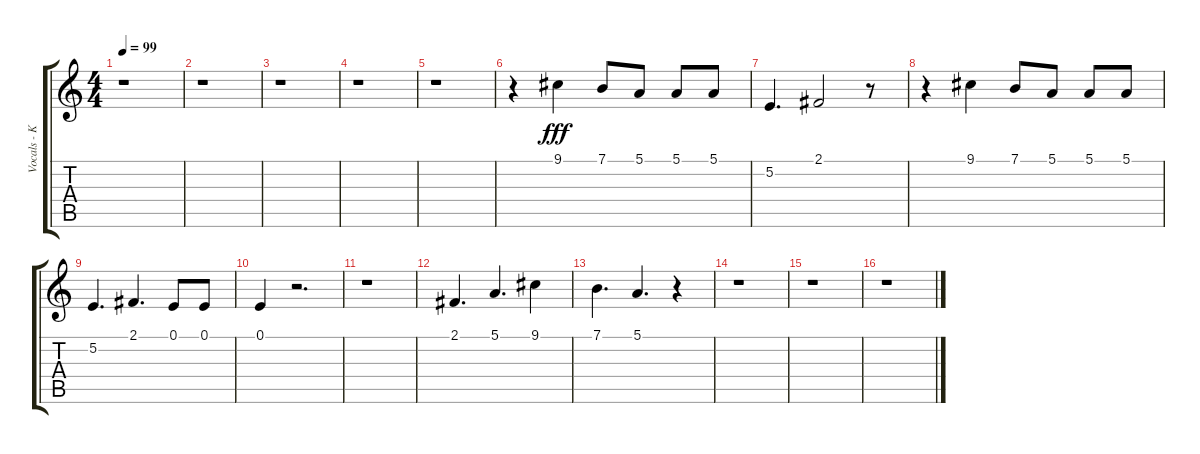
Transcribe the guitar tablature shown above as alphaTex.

\track ("Vocals - Kevin" "Vocals - K") {instrument baritonesax}
\staff {score tabs}
\tuning (E4 B3 G3 D3 A2 E2) {hide}
\ts (4 4)
\tempo 99
\clef g2
\ks c
r.1{dy fff} |
r.1 |
r.1 |
r.1 |
r.1 |
r.4 9.1.4 7.1.8 5.1.8 5.1.8 5.1.8 |
5.2.4{d} 2.1.2 r.8 |
r.4 9.1.4 7.1.8 5.1.8 5.1.8 5.1.8 |
5.2.4{d} 2.1.4{d} 0.1.8 0.1.8 |
0.1.4 r.2{d} |
r.1 |
2.1.4{d volume 10} 5.1.4{d} 9.1.4 |
7.1.4{d} 5.1.4{d} r.4 |
r.1 |
r.1 |
r.1
